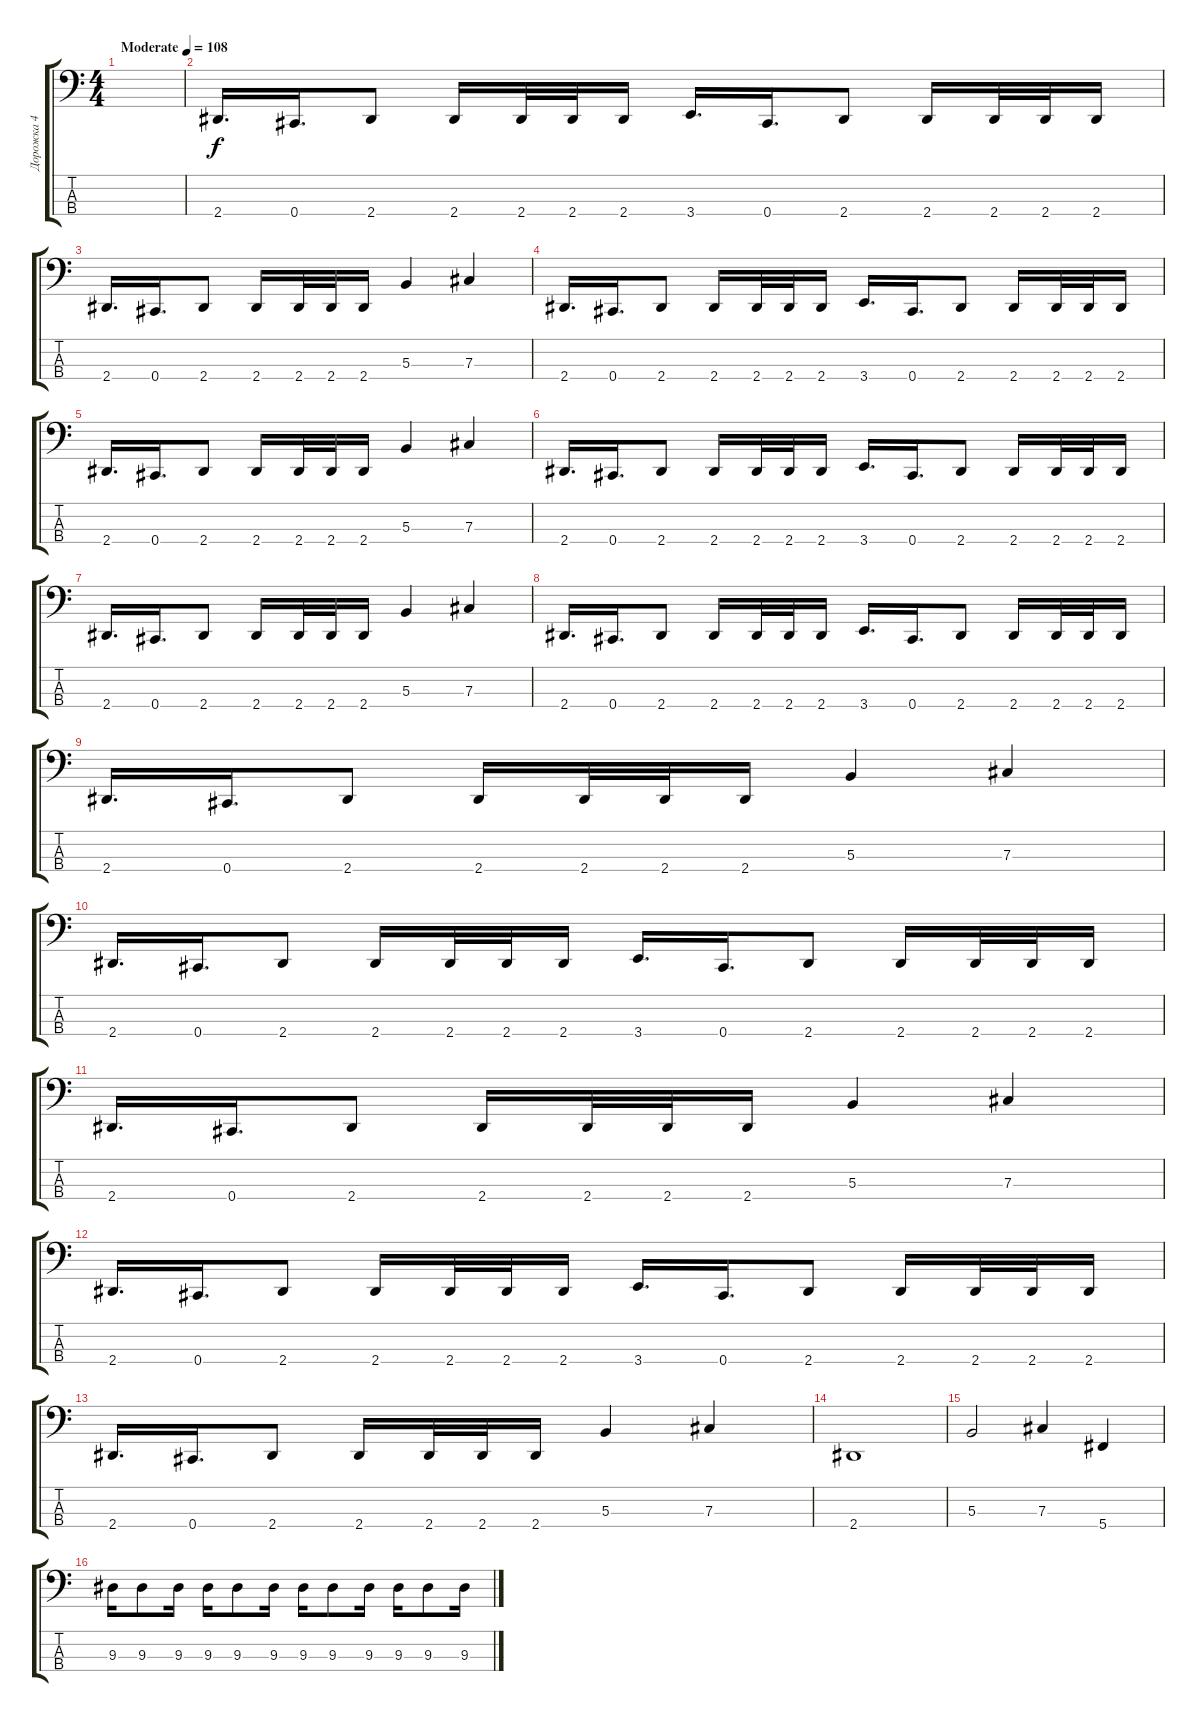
\track ("Дорожка 4" "Дорожка 4") {instrument electricbasspick}
\staff {score tabs}
\tuning (E2 B1 Gb1 Db1) {hide}
\ts (4 4)
\tempo (108 "Moderate")
\clef f4
\ks c
|
2.4.16{d} 0.4.16{d} 2.4.8 2.4.16 2.4.32 2.4.32 2.4.16 3.4.16{d} 0.4.16{d} 2.4.8 2.4.16 2.4.32 2.4.32 2.4.16 |
2.4.16{d} 0.4.16{d} 2.4.8 2.4.16 2.4.32 2.4.32 2.4.16 5.3.4 7.3.4 |
2.4.16{d} 0.4.16{d} 2.4.8 2.4.16 2.4.32 2.4.32 2.4.16 3.4.16{d} 0.4.16{d} 2.4.8 2.4.16 2.4.32 2.4.32 2.4.16 |
2.4.16{d} 0.4.16{d} 2.4.8 2.4.16 2.4.32 2.4.32 2.4.16 5.3.4 7.3.4 |
2.4.16{d} 0.4.16{d} 2.4.8 2.4.16 2.4.32 2.4.32 2.4.16 3.4.16{d} 0.4.16{d} 2.4.8 2.4.16 2.4.32 2.4.32 2.4.16 |
2.4.16{d} 0.4.16{d} 2.4.8 2.4.16 2.4.32 2.4.32 2.4.16 5.3.4 7.3.4 |
2.4.16{d} 0.4.16{d} 2.4.8 2.4.16 2.4.32 2.4.32 2.4.16 3.4.16{d} 0.4.16{d} 2.4.8 2.4.16 2.4.32 2.4.32 2.4.16 |
2.4.16{d} 0.4.16{d} 2.4.8 2.4.16 2.4.32 2.4.32 2.4.16 5.3.4 7.3.4 |
2.4.16{d} 0.4.16{d} 2.4.8 2.4.16 2.4.32 2.4.32 2.4.16 3.4.16{d} 0.4.16{d} 2.4.8 2.4.16 2.4.32 2.4.32 2.4.16 |
2.4.16{d} 0.4.16{d} 2.4.8 2.4.16 2.4.32 2.4.32 2.4.16 5.3.4 7.3.4 |
2.4.16{d} 0.4.16{d} 2.4.8 2.4.16 2.4.32 2.4.32 2.4.16 3.4.16{d} 0.4.16{d} 2.4.8 2.4.16 2.4.32 2.4.32 2.4.16 |
2.4.16{d} 0.4.16{d} 2.4.8 2.4.16 2.4.32 2.4.32 2.4.16 5.3.4 7.3.4 |
2.4.1 |
5.3.2 7.3.4 5.4.4 |
9.3.16 9.3.8 9.3.16 9.3.16 9.3.8 9.3.16 9.3.16 9.3.8 9.3.16 9.3.16 9.3.8 9.3.16
